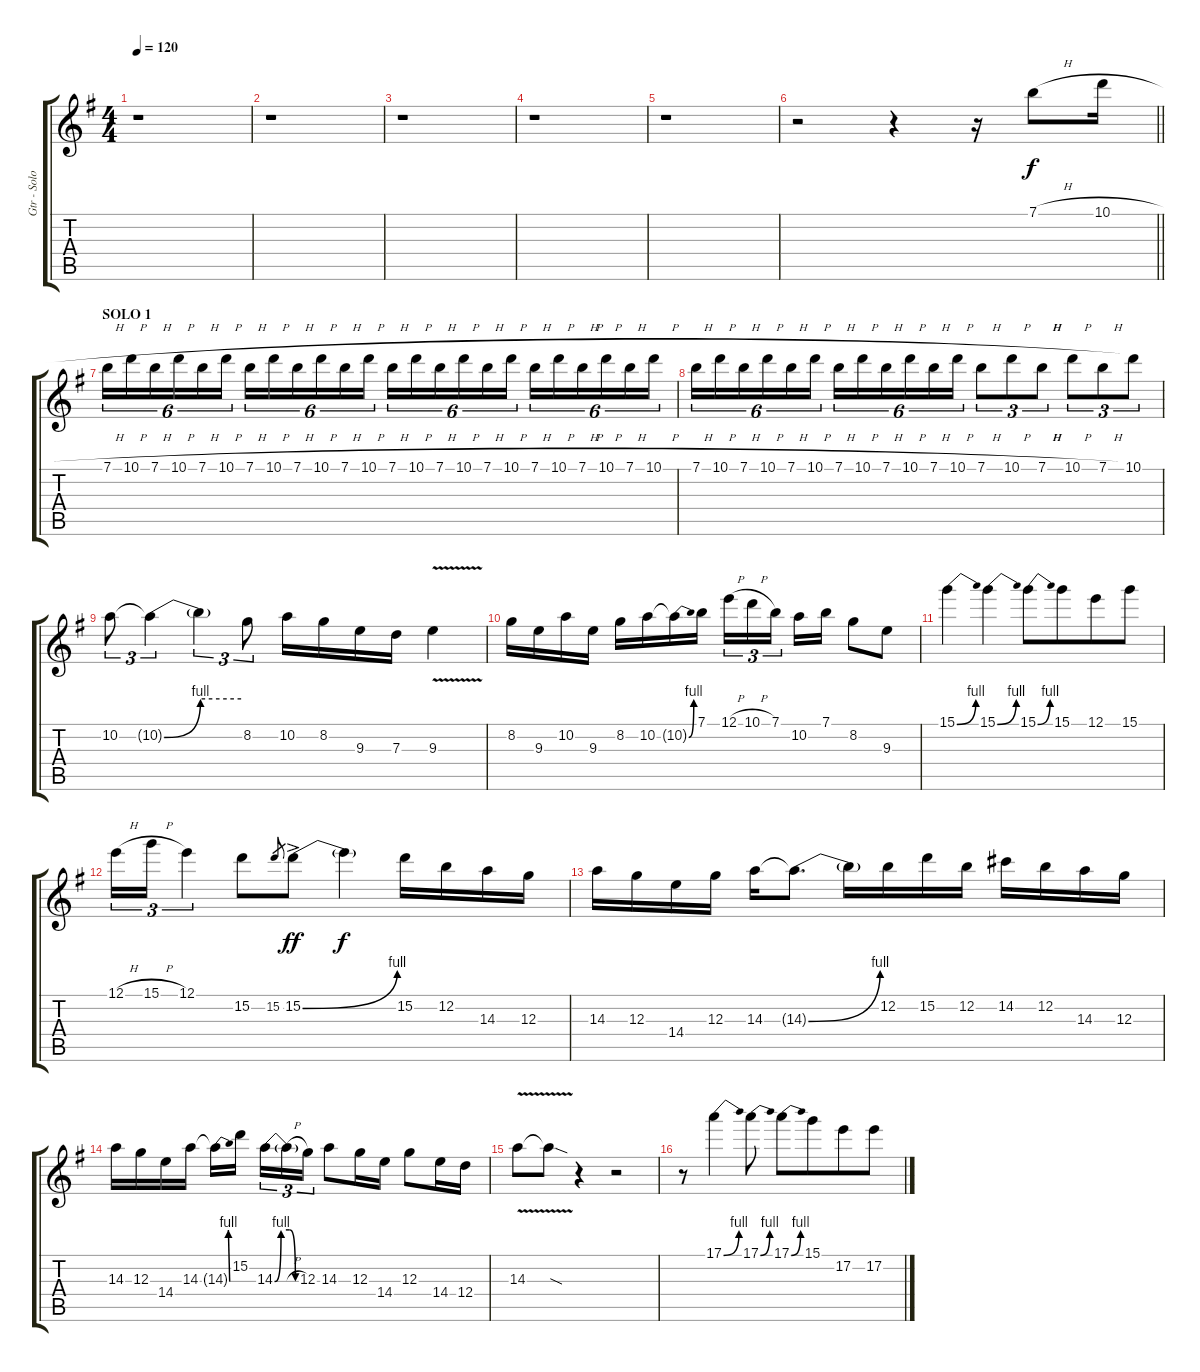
\track ("Gtr - Solo" "Gtr - Solo") {instrument overdrivenguitar}
\staff {score tabs}
\tuning (E4 B3 G3 D3 A2 E2) {hide}
\ts (4 4)
\tempo 120
\clef g2
\ks eminor
r.1{dy f} |
r.1 |
r.1 |
r.1 |
r.1 |
\barLineRight lightlight
r.2 r.4 r.16 7.1{h}.8 10.1{h}.16 |
\section ("" "SOLO 1")
7.1{h}.16{tu (6 4)} 10.1{h}.16{tu (6 4)} 7.1{h}.16{tu (6 4)} 10.1{h}.16{tu (6 4)} 7.1{h}.16{tu (6 4)} 10.1{h}.16{tu (6 4)} 7.1{h}.16{tu (6 4)} 10.1{h}.16{tu (6 4)} 7.1{h}.16{tu (6 4)} 10.1{h}.16{tu (6 4)} 7.1{h}.16{tu (6 4)} 10.1{h}.16{tu (6 4)} 7.1{h}.16{tu (6 4)} 10.1{h}.16{tu (6 4)} 7.1{h}.16{tu (6 4)} 10.1{h}.16{tu (6 4)} 7.1{h}.16{tu (6 4)} 10.1{h}.16{tu (6 4)} 7.1{h}.16{tu (6 4)} 10.1{h}.16{tu (6 4)} 7.1{h}.16{tu (6 4)} 10.1{h}.16{tu (6 4)} 7.1{h}.16{tu (6 4)} 10.1{h}.16{tu (6 4)} |
7.1{h}.16{tu (6 4)} 10.1{h}.16{tu (6 4)} 7.1{h}.16{tu (6 4)} 10.1{h}.16{tu (6 4)} 7.1{h}.16{tu (6 4)} 10.1{h}.16{tu (6 4)} 7.1{h}.16{tu (6 4)} 10.1{h}.16{tu (6 4)} 7.1{h}.16{tu (6 4)} 10.1{h}.16{tu (6 4)} 7.1{h}.16{tu (6 4)} 10.1{h}.16{tu (6 4)} 7.1{h}.8{tu (3 2)} 10.1{h}.8{tu (3 2)} 7.1{h}.8{tu (3 2)} 10.1{h}.8{tu (3 2)} 7.1{h}.8{tu (3 2)} 10.1.8{tu (3 2)} |
10.2.8{tu (3 2)} 10.2{be (bend 0 0 60 4) t}.4{tu (3 2)} 10.2{be (hold 0 4 60 4) t}.4{tu (3 2)} 8.2.8{tu (3 2)} 10.2.16 8.2.16 9.3.16 7.3.16 9.3{v}.4 |
8.2.16 9.3.16 10.2.16 9.3.16 8.2.16 10.2.16 10.2{be (bend 0 0 60 4) t}.16 7.1.16 12.1{h}.16{tu (3 2)} 10.1{h}.16{tu (3 2)} 7.1.16{tu (3 2) beam splitsecondary} 10.2.16 7.1.16 8.2.8 9.3.8 |
15.1{be (bend 0 0 60 4)}.4 15.1{be (bend 0 0 60 4)}.4 15.1{be (bend 0 0 60 4)}.8 15.1.8{beam merge} 12.1.8 15.1.8 |
12.1{h}.16{tu (3 2)} 15.1{h}.16{tu (3 2)} 12.1.4{tu (3 2)} 15.2.8 15.2.8{gr} 15.2{be (bend 0 0 60 4) ac}.8{dy ff} 15.2{t}.4{dy f} 15.2.16 12.2.16 14.3.16 12.3.16 |
14.3.16 12.3.16 14.4.16 12.3.16 14.3.16 14.3{be (bend 0 0 60 4) t}.8{d} 14.3{t}.16 12.2.16 15.2.16 12.2.16 14.2.16 12.2.16 14.3.16 12.3.16 |
14.3.16 12.3.16 14.4.16 14.3.16 14.3{be (bend 0 0 60 4) t}.16 15.2.16{beam splitsecondary} 14.3{be (custom 0 0 15 4 35 4 49 0 60 0)}.16{tu (3 2)} 14.3{h t}.16{tu (3 2)} 12.3.16{tu (3 2)} 14.3.8 12.3.16 14.4.16 12.3.8 14.4.16 12.4.16 |
14.3{v}.8 14.3{sod t}.8 r.4 r.2 |
r.8 17.1{be (bend 0 0 60 4)}.4 17.1{be (bend 0 0 60 4)}.8 17.1{be (bend 0 0 60 4)}.8 15.1.8{beam merge} 17.2.8 17.2.8
